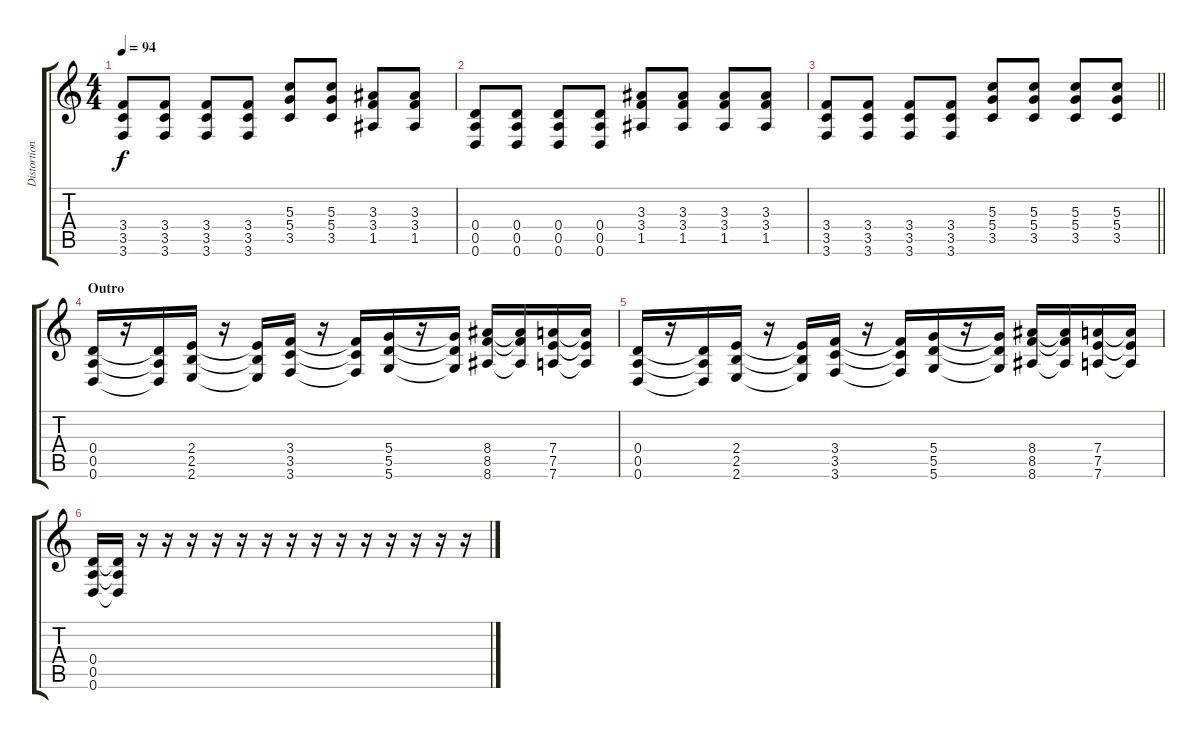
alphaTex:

\track ("Distortion (Right)" "Distortion") {instrument distortionguitar}
\staff {score tabs}
\tuning (E4 B3 G3 D3 A2 D2) {hide}
\ts (4 4)
\tempo 94
\clef g2
\ks c
(3.4 3.5 3.6).8{dy f} (3.4 3.5 3.6).8 (3.4 3.5 3.6).8 (3.4 3.5 3.6).8 (5.3 5.4 3.5).8 (5.3 5.4 3.5).8 (3.3 3.4 1.5).8 (3.3 3.4 1.5).8 |
(0.4 0.5 0.6).8 (0.4 0.5 0.6).8 (0.4 0.5 0.6).8 (0.4 0.5 0.6).8 (3.3 3.4 1.5).8 (3.3 3.4 1.5).8 (3.3 3.4 1.5).8 (3.3 3.4 1.5).8 |
\barLineRight lightlight
(3.4 3.5 3.6).8 (3.4 3.5 3.6).8 (3.4 3.5 3.6).8 (3.4 3.5 3.6).8 (5.3 5.4 3.5).8 (5.3 5.4 3.5).8 (5.3 5.4 3.5).8 (5.3 5.4 3.5).8 |
\section ("" "Outro")
(0.4 0.5 0.6).16 r.16 (0.4{t} 0.5{t} 0.6{t}).16 (2.4 2.5 2.6).16 r.16 (2.4{t} 2.5{t} 2.6{t}).16 (3.4 3.5 3.6).16 r.16 (3.4{t} 3.5{t} 3.6{t}).16 (5.4 5.5 5.6).16 r.16 (5.4{t} 5.5{t} 5.6{t}).16 (8.4 8.5 8.6).16 (8.4{t} 8.5{t} 8.6{t}).16 (7.4 7.5 7.6).16 (7.4{t} 7.5{t} 7.6{t}).16 |
(0.4 0.5 0.6).16 r.16 (0.4{t} 0.5{t} 0.6{t}).16 (2.4 2.5 2.6).16 r.16 (2.4{t} 2.5{t} 2.6{t}).16 (3.4 3.5 3.6).16 r.16 (3.4{t} 3.5{t} 3.6{t}).16 (5.4 5.5 5.6).16 r.16 (5.4{t} 5.5{t} 5.6{t}).16 (8.4 8.5 8.6).16 (8.4{t} 8.5{t} 8.6{t}).16 (7.4 7.5 7.6).16 (7.4{t} 7.5{t} 7.6{t}).16 |
(0.4 0.5 0.6).16 (0.4{t} 0.5{t} 0.6{t}).16 r.16 r.16 r.16 r.16 r.16 r.16 r.16 r.16 r.16 r.16 r.16 r.16 r.16 r.16
